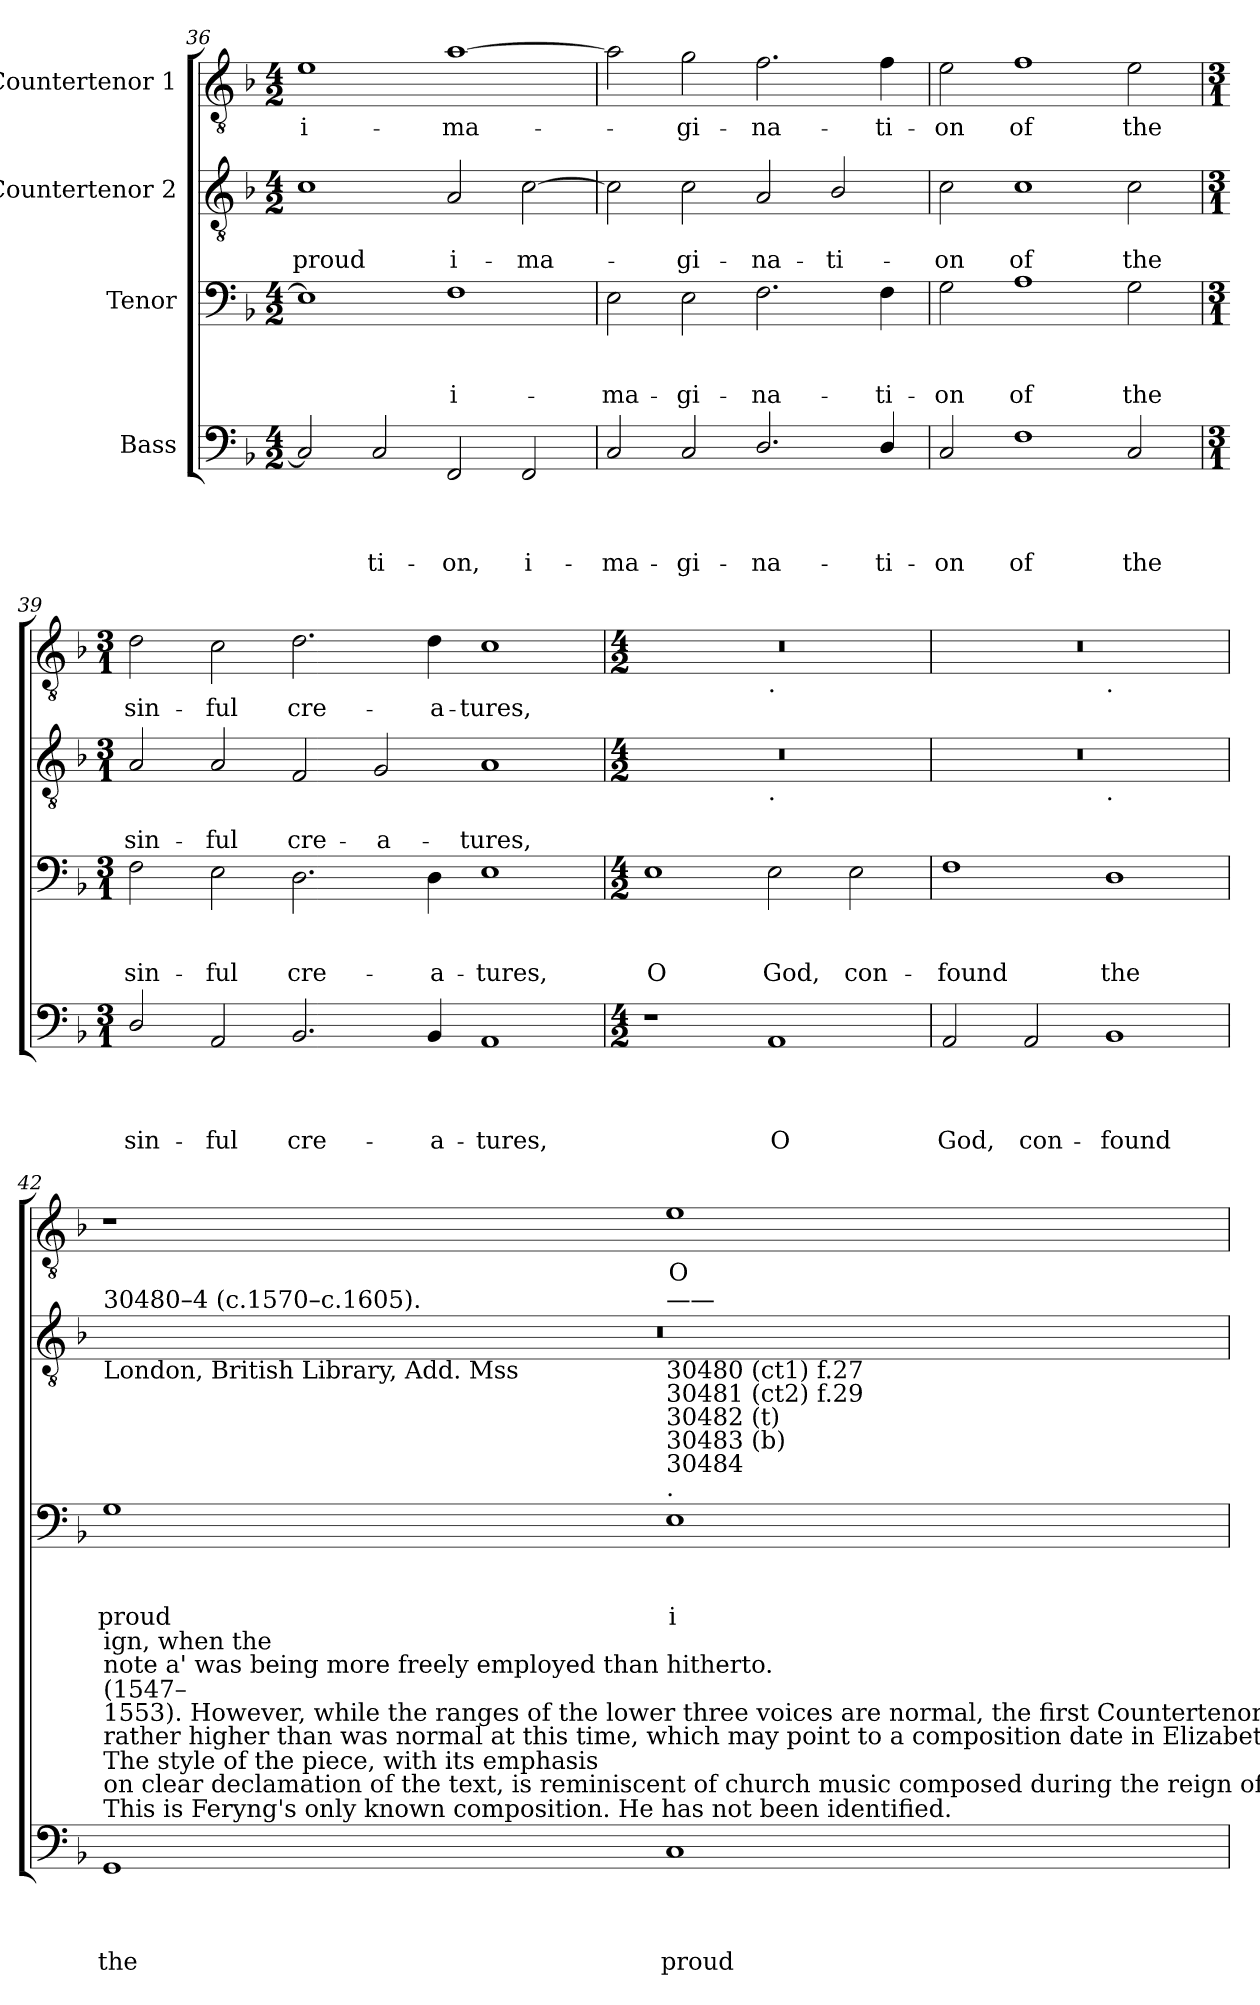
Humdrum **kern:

**kern	**text	**text	**text	**text	**kern	**text	**text	**text	**kern	**text	**text	**kern	**text
*part4	*part4	*part4	*part4	*part4	*part3	*part3	*part3	*part3	*part2	*part2	*part2	*part1	*part1
*staff4	*staff4	*staff4	*staff4	*staff4	*staff3	*staff3	*staff3	*staff3	*staff2	*staff2	*staff2	*staff1	*staff1
*I"Bass	*	*	*	*	*I"Tenor	*	*	*	*I"Countertenor 2	*	*	*I"Countertenor 1	*
*clefF4	*	*	*	*	*clefF4	*	*	*	*clefGv2	*	*	*clefGv2	*
*k[b-]	*	*	*	*	*k[b-]	*	*	*	*k[b-]	*	*	*k[b-]	*
*F:	*	*	*	*	*F:	*	*	*	*F:	*	*	*F:	*
*M4/2	*	*	*	*	*M4/2	*	*	*	*M4/2	*	*	*M4/2	*
=36	=36	=36	=36	=36	=36	=36	=36	=36	=36	=36	=36	=36	=36
!	!	!	!	!	!	!	!	!	!	!	!LO:LY:b:rj	!	!LO:LY:b
2C/]	.	.	.	.	1E]	.	.	.	1c	.	proud	1e	i-
!	!	!	!	!LO:LY:b	!	!	!	!	!	!	!	!	!
2C/	.	.	.	-ti-	.	.	.	.	.	.	.	.	.
!	!	!	!	!LO:LY:b	!	!	!	!LO:LY:b:rj	!	!	!LO:LY:b:rj	!	!LO:LY:b
2FF/	.	.	.	-on,	1F	.	.	i-	2A/	.	i-	[>1a	-ma-
!	!	!	!	!LO:LY:b	!	!	!	!	!	!	!LO:LY:b:rj	!	!
2FF/	.	.	.	i-	.	.	.	.	[>2c\	.	-ma-	.	.
=37!	=37!	=37!	=37!	=37!	=37!	=37!	=37!	=37!	=37!	=37!	=37!	=37!	=37!
!	!	!	!	!LO:LY:b	!	!	!	!LO:LY:b:rj	!	!	!	!	!
2C/	.	.	.	-ma-	2E\	.	.	-ma-	2c\]	.	.	2a\]	.
!	!	!	!	!LO:LY:b	!	!	!	!LO:LY:b:rj	!	!	!LO:LY:b:rj	!	!LO:LY:b
2C/	.	.	.	-gi-	2E\	.	.	-gi-	2c\	.	-gi-	2g\	-gi-
!	!	!	!	!LO:LY:b	!	!	!	!LO:LY:b:rj	!	!	!LO:LY:b:rj	!	!LO:LY:b
2.D/	.	.	.	-na-	2.F\	.	.	-na-	2A/	.	-na-	2.f\	-na-
!	!	!	!	!	!	!	!	!	!	!	!LO:LY:b:rj	!	!
.	.	.	.	.	.	.	.	.	2B-/	.	-ti-	.	.
!	!	!	!	!LO:LY:b	!	!	!	!LO:LY:b:rj	!	!	!	!	!LO:LY:b
4D/	.	.	.	-ti-	4F\	.	.	-ti-	.	.	.	4f\	-ti-
!!LO:PB:g=z
=38!	=38!	=38!	=38!	=38!	=38!	=38!	=38!	=38!	=38!	=38!	=38!	=38!	=38!
!	!	!	!	!LO:LY:b	!	!	!	!LO:LY:b:rj	!	!	!LO:LY:b:rj	!	!LO:LY:b
2C/	.	.	.	-on	2G\	.	.	-on	2c\	.	-on	2e\	-on
!	!	!	!	!LO:LY:b	!	!	!	!LO:LY:b:rj	!	!	!LO:LY:b:rj	!	!LO:LY:b
1F	.	.	.	of	1A	.	.	of	1c	.	of	1f	of
!	!	!	!	!LO:LY:b	!	!	!	!LO:LY:b:rj	!	!	!LO:LY:b:rj	!	!LO:LY:b
2C/	.	.	.	the	2G\	.	.	the	2c\	.	the	2e\	the
=39!	=39!	=39!	=39!	=39!	=39!	=39!	=39!	=39!	=39!	=39!	=39!	=39!	=39!
*M3/1	*	*	*	*	*M3/1	*	*	*	*M3/1	*	*	*M3/1	*
!	!	!	!	!LO:LY:b	!	!	!	!LO:LY:b:rj	!	!	!LO:LY:b:rj	!	!LO:LY:b
2D/	.	.	.	sin-	2F\	.	.	sin-	2A/	.	sin-	2d\	sin-
!	!	!	!	!LO:LY:b	!	!	!	!LO:LY:b:rj	!	!	!LO:LY:b:rj	!	!LO:LY:b
2AA/	.	.	.	-ful	2E\	.	.	-ful	2A/	.	-ful	2c\	-ful
!	!	!	!	!LO:LY:b	!	!	!	!LO:LY:b:rj	!	!	!LO:LY:b:rj	!	!LO:LY:b
2.BB-/	.	.	.	cre-	2.D\	.	.	cre-	2F/	.	cre-	2.d\	cre-
!	!	!	!	!	!	!	!	!	!	!	!LO:LY:b:rj	!	!
.	.	.	.	.	.	.	.	.	2G/	.	-a-	.	.
!	!	!	!	!LO:LY:b	!	!	!	!LO:LY:b:rj	!	!	!	!	!LO:LY:b
4BB-/	.	.	.	-a-	4D\	.	.	-a-	.	.	.	4d\	-a-
!	!	!	!	!LO:LY:b	!	!	!	!LO:LY:b:rj	!	!	!LO:LY:b:rj	!	!LO:LY:b
1AA	.	.	.	-tures,	1E	.	.	-tures,	1A	.	-tures,	1c	-tures,
=40!	=40!	=40!	=40!	=40!	=40!	=40!	=40!	=40!	=40!	=40!	=40!	=40!	=40!
*M4/2	*	*	*	*	*M4/2	*	*	*	*M4/2	*	*	*M4/2	*
!	!	!	!	!	!	!	!	!LO:LY:b:rj	!	!	!	!	!
*	*	*	*	*	*	*	*	*	*^	*	*	*^	*
1r	.	.	.	.	1E	.	.	O	0r	1ryy	.	.	0r	1ryy	.
!	!	!	!	!	!	!	!	!	!	!	!	!	!	!LO:TX:b:t=.	!
!	!	!	!	!	!	!	!	!	!	!LO:TX:b:t=.	!	!	!	!	!
!	!	!	!	!LO:LY:b	!	!	!	!LO:LY:b:rj	!	!	!	!	!	!	!
1AA	.	.	.	O	2E\	.	.	God,	.	1ryy	.	.	.	1ryy	.
!	!	!	!	!	!	!	!	!LO:LY:b:rj	!	!	!	!	!	!	!
.	.	.	.	.	2E\	.	.	con-	.	.	.	.	.	.	.
=41!	=41!	=41!	=41!	=41!	=41!	=41!	=41!	=41!	=41!	=41!	=41!	=41!	=41!	=41!	=41!
!	!	!	!	!LO:LY:b	!	!	!	!LO:LY:b:rj	!	!	!	!	!	!	!
2AA/	.	.	.	God,	1F	.	.	-found	0r	1ryy	.	.	0r	1ryy	.
!	!	!	!	!LO:LY:b	!	!	!	!	!	!	!	!	!	!	!
2AA/	.	.	.	con-	.	.	.	.	.	.	.	.	.	.	.
!	!	!	!	!	!	!	!	!	!	!	!	!	!	!LO:TX:b:t=.	!
!	!	!	!	!	!	!	!	!	!	!LO:TX:b:t=.	!	!	!	!	!
!	!	!	!	!LO:LY:b	!	!	!	!LO:LY:b:rj	!	!	!	!	!	!	!
1BB-	.	.	.	-found	1D	.	.	the	.	1ryy	.	.	.	1ryy	.
!!LO:PB:g=z
=42!	=42!	=42!	=42!	=42!	=42!	=42!	=42!	=42!	=42!	=42!	=42!	=42!	=42!	=42!	=42!
!	!	!	!	!	!	!	!	!	!	!	!	!	!LO:TX:b:t=The original clef, staff signature and first note of each part are shown on the prefatory staves at the start of the\npiece. No mensuration symbols are given at the start of the piece, but	!	!
!	!	!	!	!	!	!	!	!	!	!	!	!	!LO:TX:t=C│  ha	!	!
!	!	!	!	!	!	!	!	!	!	!	!	!	!LO:TX:t=s been assumed.\n    Editorial accidentals are placed above the notes concerned.	!	!
!	!	!	!	!	!	!	!	!	!LO:TX:b:t=London, British Library, Add. Mss	!	!	!	!	!	!
!	!	!	!	!	!	!	!	!	!LO:TX:t=30480–4 (c.1570–c.1605).	!	!	!	!	!	!
!LO:TX:a:t=This is Feryng's only known composition. He has not been identified.	!	!	!	!	!	!	!	!	!	!	!	!	!	!	!
!LO:TX:t=The style of the piece, with its emphasis\non clear declamation of the text, is reminiscent of church music composed during the reign of Edward Vi	!	!	!	!	!	!	!	!	!	!	!	!	!	!	!
!LO:TX:t=(1547–\n1553). However, while the ranges of the lower three voices are normal, the first Countertenor has a compass\nrather higher than was normal at this time, which may point to a composition date in Elizabeth's re	!	!	!	!	!	!	!	!	!	!	!	!	!	!	!
!LO:TX:t=ign, when the\nnote a' was being more freely employed than hitherto.	!	!	!	!	!	!	!	!	!	!	!	!	!	!	!
!	!	!	!	!LO:LY:b	!	!	!	!LO:LY:b:rj	!	!	!	!	!	!	!
*	*	*	*	*	*	*	*	*	*	*	*	*	*v	*v	*
1GG	.	.	.	the	1G	.	.	proud	0r	1ryy	.	.	1r	.
!	!	!	!	!	!	!	!	!	!	!LO:TX:b:t=30480    (ct1)   f.27\n30481    (ct2)   f.29\n30482    (t)\n30483    (b)\n30484	!	!	!	!
!	!	!	!	!	!	!	!	!	!	!LO:TX:t=——	!	!	!	!
!	!	!	!	!	!	!	!	!	!	!LO:TX:b:t=.	!	!	!	!
!	!	!	!	!LO:LY:b	!	!	!	!LO:LY:b:rj	!	!	!	!	!	!LO:LY:b
1C	.	.	.	proud	1E	.	.	i-	.	1ryy	.	.	1e	O
*	*	*	*	*	*	*	*	*	*v	*v	*	*	*	*
=!	=!	=!	=!	=!	=!	=!	=!	=!	=!	=!	=!	=!	=!
*-	*-	*-	*-	*-	*-	*-	*-	*-	*-	*-	*-	*-	*-
